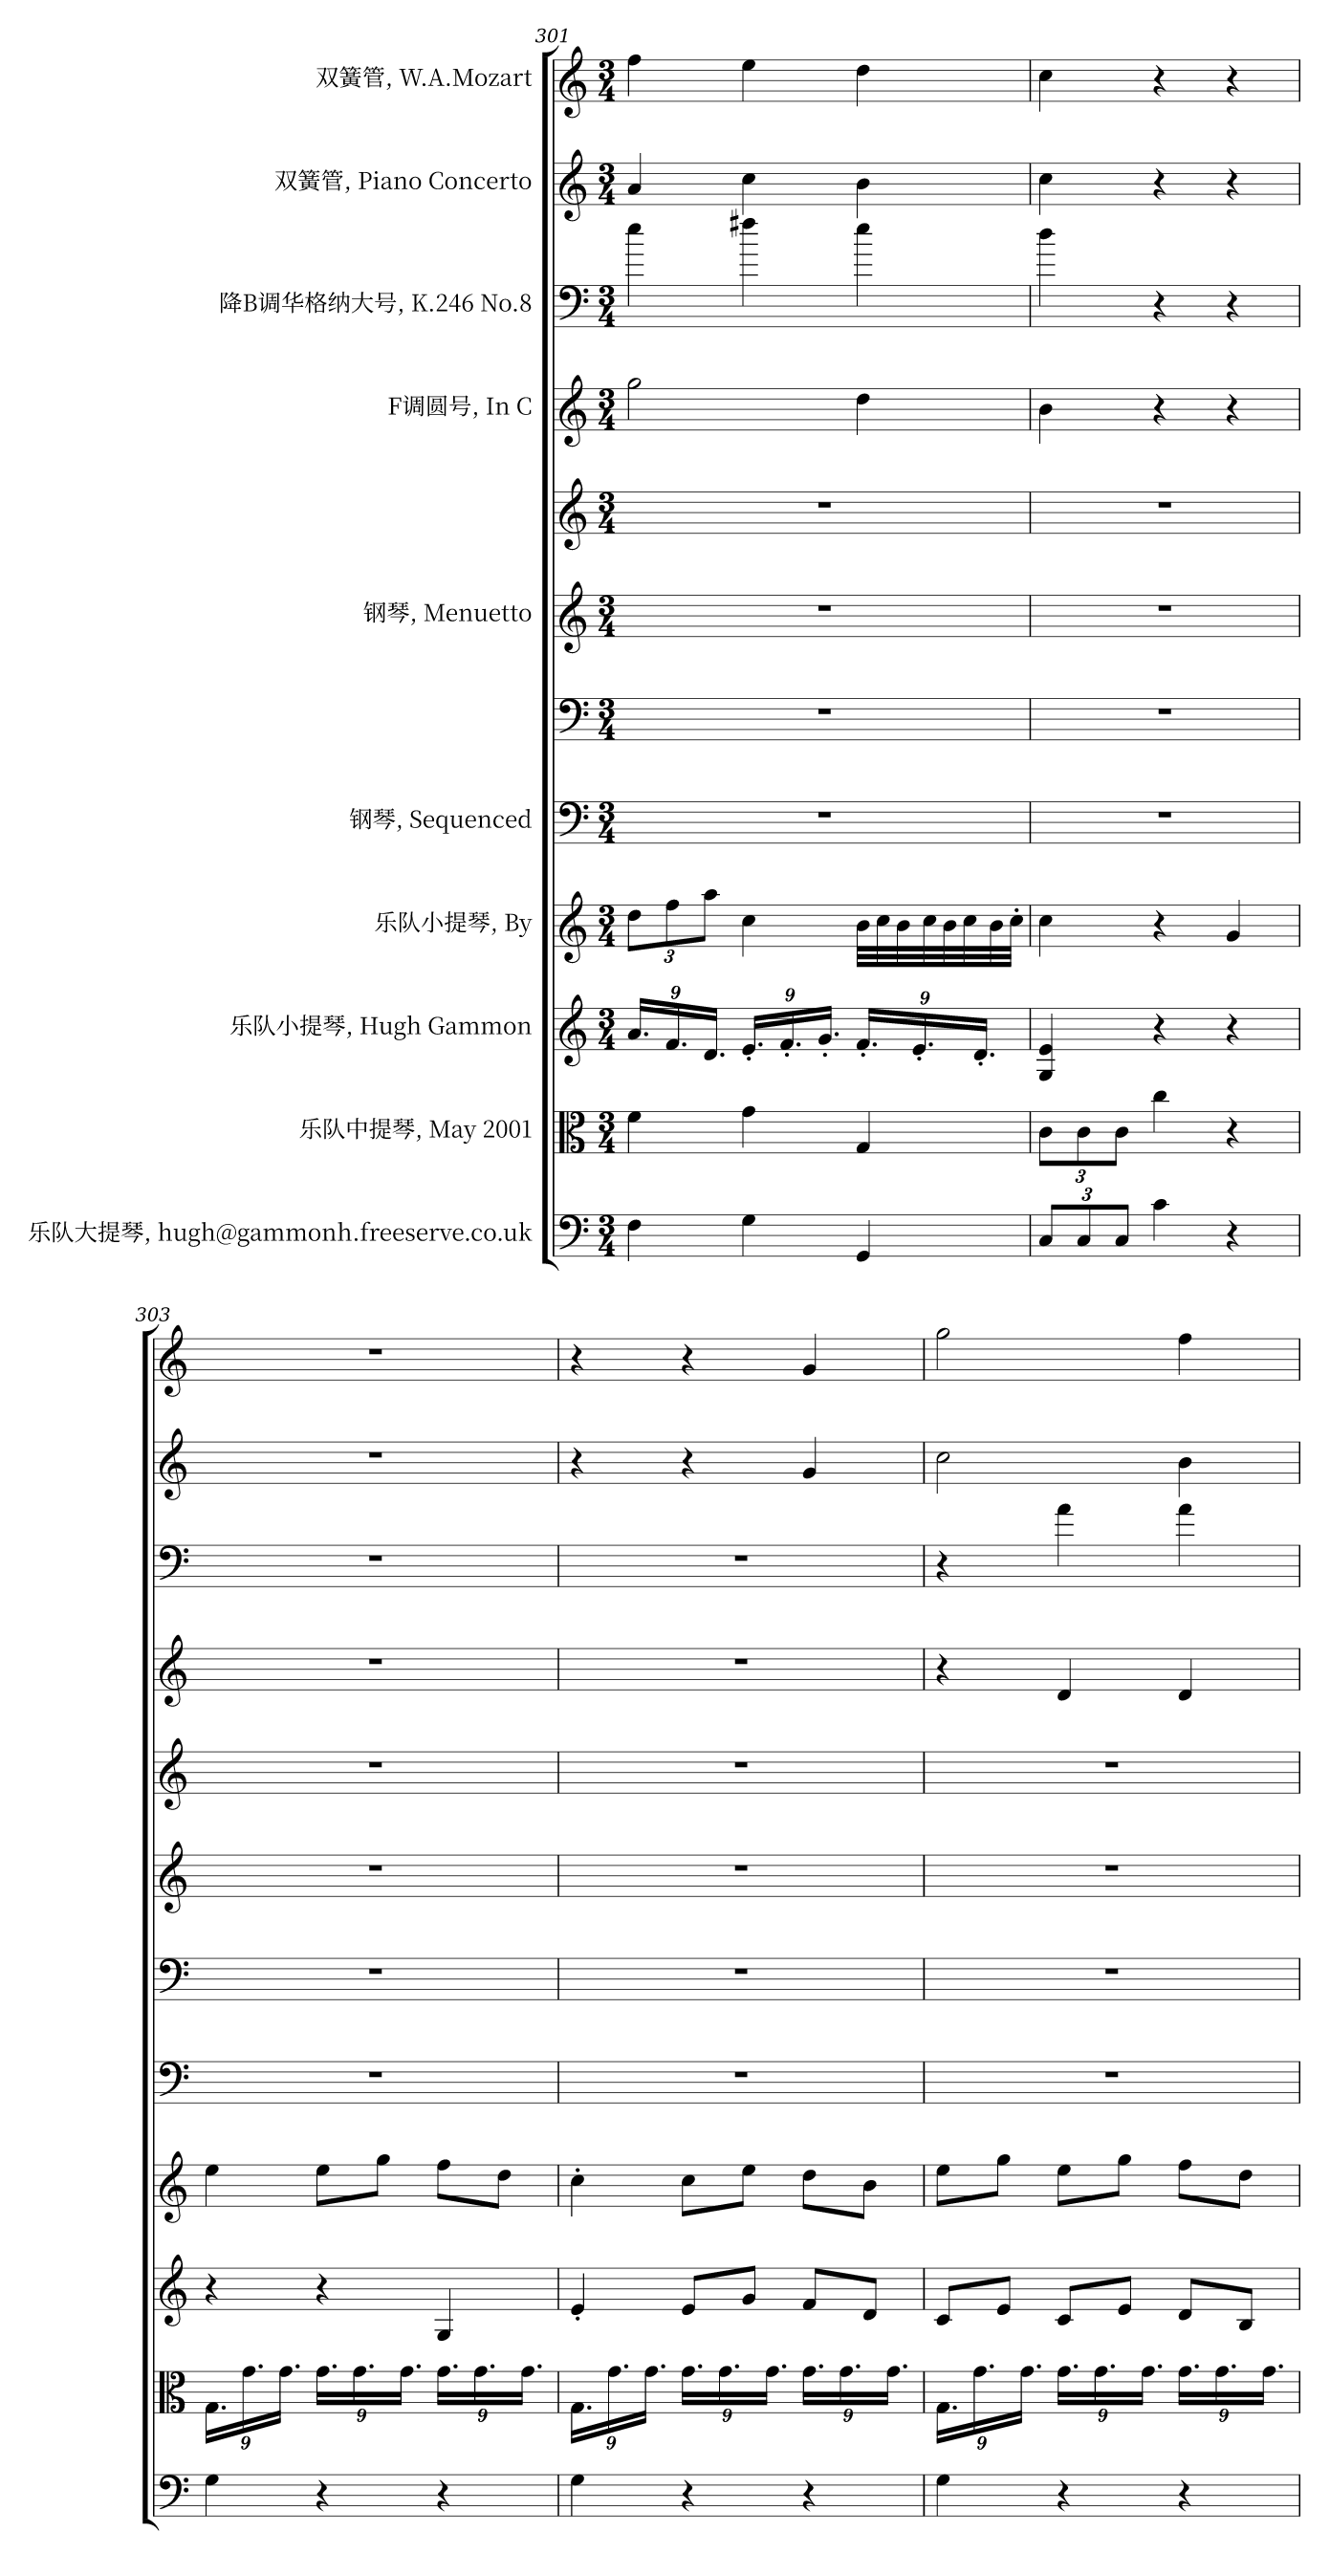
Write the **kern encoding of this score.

**kern	**kern	**kern	**kern	**kern	**kern	**kern	**kern	**kern	**kern	**kern	**kern
*part10	*part9	*part8	*part7	*part6	*part6	*part5	*part5	*part4	*part3	*part2	*part1
*staff12	*staff11	*staff10	*staff9	*staff8	*staff7	*staff6	*staff5	*staff4	*staff3	*staff2	*staff1
*I"乐队大提琴, hugh@gammonh.freeserve.co.uk	*I"乐队中提琴, May 2001	*I"乐队小提琴, Hugh Gammon	*I"乐队小提琴,         By	*I"钢琴, Sequenced	*	*I"钢琴, Menuetto	*	*I"F调圆号, In C	*I"降B调华格纳大号, K.246 No.8	*I"双簧管, Piano Concerto	*I"双簧管, W.A.Mozart
!!LO:PB:g=z
*clefF4	*clefC3	*clefG2	*clefG2	*clefF4	*clefF4	*clefG2	*clefG2	*clefG2	*clefF4	*clefG2	*clefG2
*	*	*	*	*	*	*	*	*ITrd4c7	*ITrd1c2	*	*
*k[]	*k[]	*k[]	*k[]	*k[]	*k[]	*k[]	*k[]	*k[b-]	*k[b-e-]	*k[]	*k[]
*M3/4	*M3/4	*M3/4	*M3/4	*M3/4	*M3/4	*M3/4	*M3/4	*M3/4	*M3/4	*M3/4	*M3/4
*	*	*Xbrackettup	*Xbrackettup	*	*	*	*	*	*	*	*
=301	=301	=301	=301	=301	=301	=301	=301	=301	=301	=301	=301
4F\	4f\	18.a/LL	12dd\L	2.r	2.r	2.r	2.r	2cc\	4dd\	4a/	4ff\
.	.	18.f/	12ff\	.	.	.	.	.	.	.	.
.	.	18.d/JJ	12aa\J	.	.	.	.	.	.	.	.
4G\	4g\	18.e'/LL	4cc\	.	.	.	.	.	4een\	4cc\	4ee\
.	.	18.f'/	.	.	.	.	.	.	.	.	.
.	.	18.g'/JJ	.	.	.	.	.	.	.	.	.
4GG/	4G/	18.f'/LL	32b\LLL	.	.	.	.	4g\	4dd\	4b\	4dd\
.	.	.	32cc\	.	.	.	.	.	.	.	.
.	.	.	32b\	.	.	.	.	.	.	.	.
.	.	18.e'/	.	.	.	.	.	.	.	.	.
.	.	.	32cc\	.	.	.	.	.	.	.	.
.	.	.	32b\	.	.	.	.	.	.	.	.
.	.	.	32cc\	.	.	.	.	.	.	.	.
.	.	18.d'/JJ	.	.	.	.	.	.	.	.	.
.	.	.	32b\	.	.	.	.	.	.	.	.
.	.	.	32cc'\JJJ	.	.	.	.	.	.	.	.
=302	=302	=302	=302	=302	=302	=302	=302	=302	=302	=302	=302
*Xbrackettup	*Xbrackettup	*	*	*	*	*	*	*	*	*	*
12C/L	12c\L	4G/ 4e/	4cc\	2.r	2.r	2.r	2.r	4e\	4cc\	4cc\	4cc\
12C/	12c\	.	.	.	.	.	.	.	.	.	.
12C/J	12c\J	.	.	.	.	.	.	.	.	.	.
4c\	4cc\	4r	4r	.	.	.	.	4r	4r	4r	4r
4r	4r	4r	4g/	.	.	.	.	4r	4r	4r	4r
=303	=303	=303	=303	=303	=303	=303	=303	=303	=303	=303	=303
4G\	18.G\LL	4r	4ee\	2.r	2.r	2.r	2.r	2.r	2.r	2.r	2.r
.	18.g\	.	.	.	.	.	.	.	.	.	.
.	18.g\JJ	.	.	.	.	.	.	.	.	.	.
4r	18.g\LL	4r	8ee\L	.	.	.	.	.	.	.	.
.	18.g\	.	.	.	.	.	.	.	.	.	.
.	.	.	8gg\J	.	.	.	.	.	.	.	.
.	18.g\JJ	.	.	.	.	.	.	.	.	.	.
4r	18.g\LL	4G/	8ff\L	.	.	.	.	.	.	.	.
.	18.g\	.	.	.	.	.	.	.	.	.	.
.	.	.	8dd\J	.	.	.	.	.	.	.	.
.	18.g\JJ	.	.	.	.	.	.	.	.	.	.
!!LO:PB:g=z
=304	=304	=304	=304	=304	=304	=304	=304	=304	=304	=304	=304
4G\	18.G\LL	4e'/	4cc'\	2.r	2.r	2.r	2.r	2.r	2.r	4r	4r
.	18.g\	.	.	.	.	.	.	.	.	.	.
.	18.g\JJ	.	.	.	.	.	.	.	.	.	.
4r	18.g\LL	8e/L	8cc\L	.	.	.	.	.	.	4r	4r
.	18.g\	.	.	.	.	.	.	.	.	.	.
.	.	8g/J	8ee\J	.	.	.	.	.	.	.	.
.	18.g\JJ	.	.	.	.	.	.	.	.	.	.
4r	18.g\LL	8f/L	8dd\L	.	.	.	.	.	.	4g/	4g/
.	18.g\	.	.	.	.	.	.	.	.	.	.
.	.	8d/J	8b\J	.	.	.	.	.	.	.	.
.	18.g\JJ	.	.	.	.	.	.	.	.	.	.
=305	=305	=305	=305	=305	=305	=305	=305	=305	=305	=305	=305
4G\	18.G\LL	8c/L	8ee\L	2.r	2.r	2.r	2.r	4r	4r	2cc\	2gg\
.	18.g\	.	.	.	.	.	.	.	.	.	.
.	.	8e/J	8gg\J	.	.	.	.	.	.	.	.
.	18.g\JJ	.	.	.	.	.	.	.	.	.	.
4r	18.g\LL	8c/L	8ee\L	.	.	.	.	4G/	4g\	.	.
.	18.g\	.	.	.	.	.	.	.	.	.	.
.	.	8e/J	8gg\J	.	.	.	.	.	.	.	.
.	18.g\JJ	.	.	.	.	.	.	.	.	.	.
4r	18.g\LL	8d/L	8ff\L	.	.	.	.	4G/	4g\	4b\	4ff\
.	18.g\	.	.	.	.	.	.	.	.	.	.
.	.	8B/J	8dd\J	.	.	.	.	.	.	.	.
.	18.g\JJ	.	.	.	.	.	.	.	.	.	.
=	=	=	=	=	=	=	=	=	=	=	=
*-	*-	*-	*-	*-	*-	*-	*-	*-	*-	*-	*-
